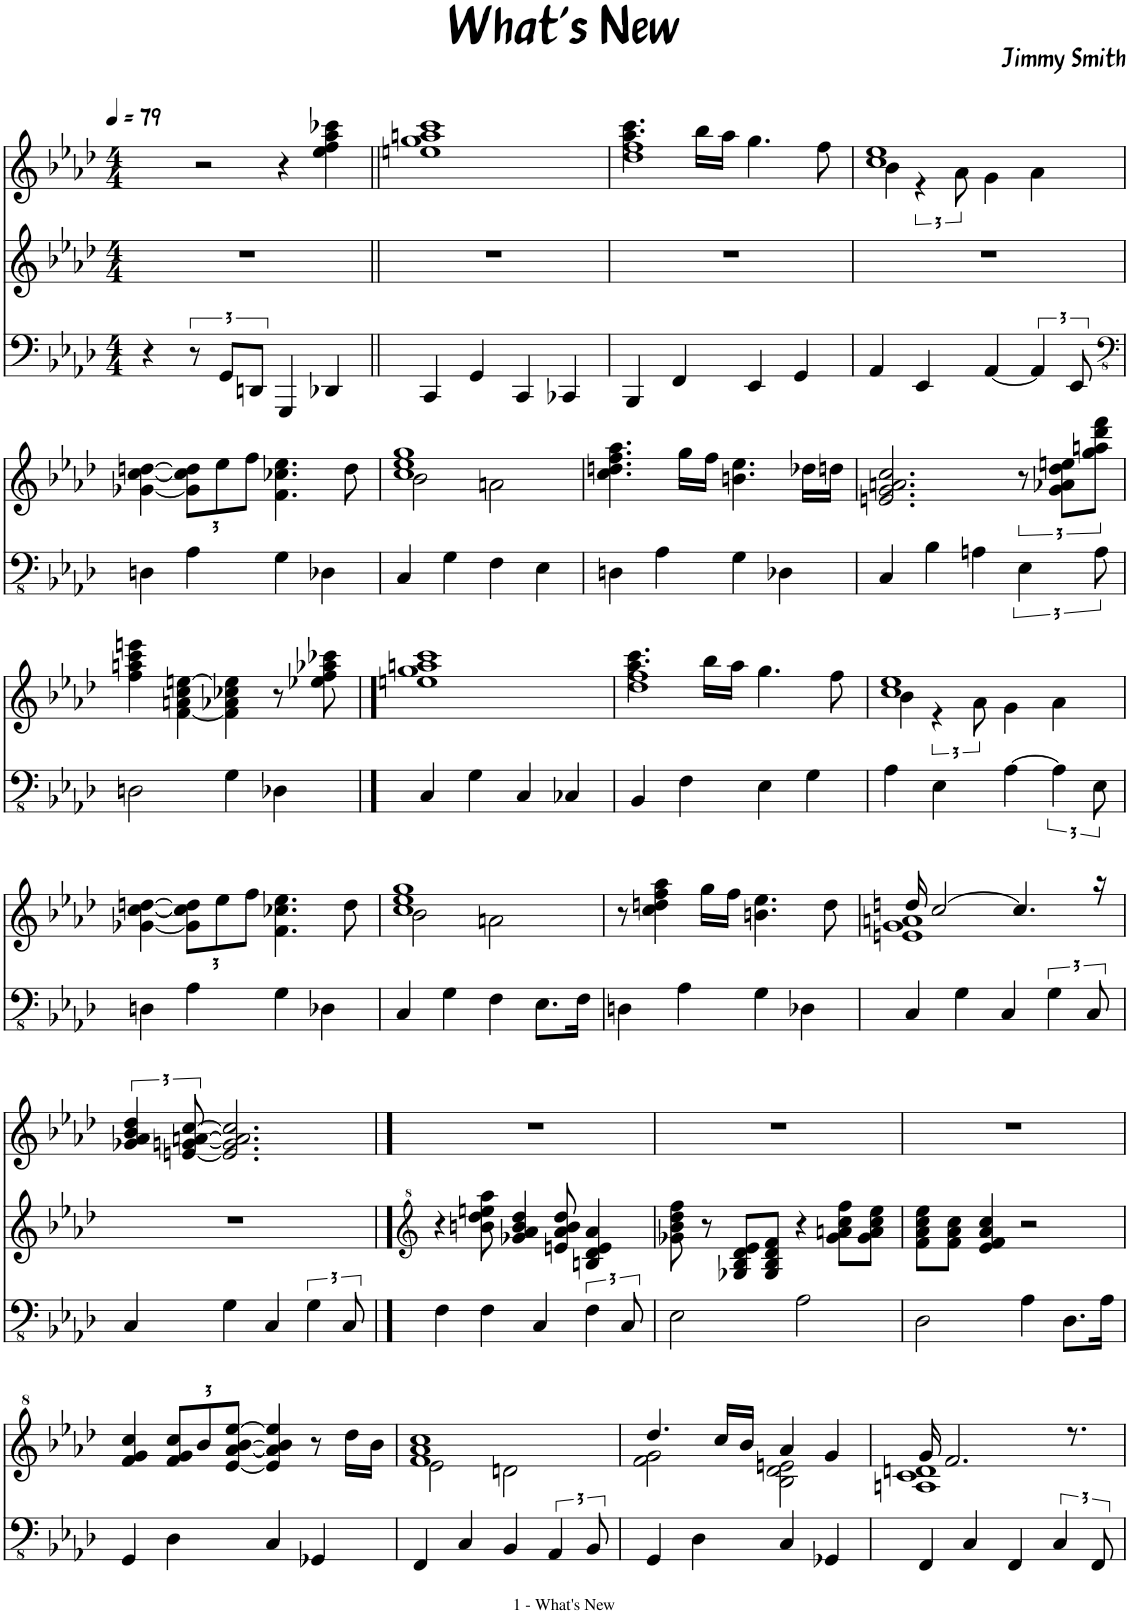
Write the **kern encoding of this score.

**kern	**kern	**kern
*part3	*part2	*part1
*staff3	*staff2	*staff1
*I"Fretless Electric Bass	*I"Piano	*I"Electronic Organ
*	*	*I'Elec Org
*clefF4	*clefG2	*clefG2
*k[b-e-a-d-]	*k[b-e-a-d-]	*k[b-e-a-d-]
*M4/4	*M4/4	*M4/4
*MM79	*MM79	*MM79
=1	=1	=1
4r	1r	2r
12r	.	.
12GG/L	.	.
12DDn/J	.	.
4GGG/	.	4r
4DD-X/	.	4ee-\ 4ff\ 4aa-\ 4ccc-X\
=2||	=2||	=2||
4CC/	1r	1een 1gg 1aan 1ccc
4GG/	.	.
4CC/	.	.
4CC-X/	.	.
=3	=3	=3
*	*	*^
4BBB-/	1r	4.aa-\ 4.ccc\	1dd- 1ff
4FF/	.	.	.
.	.	16bb-\LL	.
.	.	16aa-\JJ	.
4EE-/	.	4.gg\	.
4GG/	.	.	.
.	.	8ff\	.
=4	=4	=4	=4
4AA-/	1r	1cc 1ee-	4b-\
4EE-/	.	.	6r
.	.	.	12a-\
[4AA-/	.	.	4g\
6AA-/]	.	.	4a-\
12EE-/	.	.	.
*	*	*v	*v
!!LO:LB:g=z
=5	=5	=5
*clefFv4	*	*
4DDn\	1r	[4g-X\ [4cc\ [4ddn\
*	*	*Xbrackettup
4AA-\	.	12g-\] 12cc\] 12dd\]L
.	.	12ee-\
.	.	12ff\J
4GG\	.	4.f\ 4.cc-X\ 4.ee-\
4DD-X\	.	.
.	.	8dd\
=6	=6	=6
*	*	*^
4CC/	1r	1cc 1ee- 1gg	2b-\
4GG\	.	.	.
4FF\	.	.	2an\
4EE-\	.	.	.
*	*	*v	*v
=7	=7	=7
4DDn\	1r	4.cc\ 4.ddn\ 4.ff\ 4.aa-\
4AA-\	.	.
.	.	16gg\LL
.	.	16ff\JJ
4GG\	.	4.bn\ 4.ee-\
4DD-X\	.	.
.	.	16dd-X\LL
.	.	16ddn\JJ
=8	=8	=8
4CC/	1r	2.en/ 2.g/ 2.an/ 2.cc/
4BB-\	.	.
4AAn\	.	.
*	*	*brackettup
6EE-\	.	12r
.	.	12g\ 12a-X\ 12dd-\ 12een\L
12AA\	.	12gg\ 12aan\ 12ddd-\ 12fff\J
!!LO:LB:g=z
=9	=9	=9
2DDn\	1r	4ff\ 4aan\ 4ccc\ 4eeen\
.	.	[4f\ 4an\ 4cc\ [4een\
4GG\	.	4f\] 4a-X\ 4cc-X\ 4ee\]
4DD-X\	.	8r
.	.	8ee-X\ 8ff\ 8aa-X\ 8ccc-X\
==10	==10	==10
4CC/	1r	1een 1gg 1aan 1ccc
4GG\	.	.
4CC/	.	.
4CC-X/	.	.
=11	=11	=11
*	*	*^
4BBB-/	1r	4.aa-\ 4.ccc\	1dd- 1ff
4FF\	.	.	.
.	.	16bb-\LL	.
.	.	16aa-\JJ	.
4EE-\	.	4.gg\	.
4GG\	.	.	.
.	.	8ff\	.
=12	=12	=12	=12
4AA-\	1r	1cc 1ee-	4b-\
4EE-\	.	.	6r
.	.	.	12a-\
[4AA-\	.	.	4g\
6AA-\]	.	.	4a-\
12EE-\	.	.	.
*	*	*v	*v
!!LO:LB:g=z
=13	=13	=13
4DDn\	1r	[4g-X\ [4cc\ [4ddn\
*	*	*Xbrackettup
4AA-\	.	12g-\] 12cc\] 12dd\]L
.	.	12ee-\
.	.	12ff\J
4GG\	.	4.f\ 4.cc-X\ 4.ee-\
4DD-X\	.	.
.	.	8dd\
=14	=14	=14
*	*	*^
4CC/	1r	1cc 1ee- 1gg	2b-\
4GG\	.	.	.
4FF\	.	.	2an\
8.EE-\L	.	.	.
16FF\Jk	.	.	.
*	*	*v	*v
=15	=15	=15
4DDn\	1r	8r
.	.	4cc\ 4ddn\ 4ff\ 4aa-\
4AA-\	.	.
.	.	16gg\LL
.	.	16ff\JJ
4GG\	.	4.bn\ 4.ee-\
4DD-X\	.	.
.	.	8dd\
=16	=16	=16
*	*	*^
4CC/	1r	16ddn/	1en 1g 1an
.	.	[2cc/	.
4GG\	.	.	.
4CC/	.	.	.
.	.	4.cc/]	.
6GG\	.	.	.
12CC/	.	.	.
.	.	16r	.
*	*	*v	*v
!!LO:LB:g=z
=17	=17	=17
*	*	*brackettup
4CC/	1r	6g-X/ 6a-/ 6b-/ 6dd-/
.	.	[12en/ [12gn/ [12an/ [12cc/
4GG\	.	2.e/] 2.g/] 2.a/] 2.cc/]
4CC/	.	.
6GG\	.	.
12CC/	.	.
==18	==18	==18
*	*clefG^2	*
4FF\	4r	1r
4FF\	8bbn\ 8ddd-\ 8eeen\ 8aaa-\	.
.	4gg-X/ 4aa-/ 4bb/ 4ddd-/	.
4CC/	.	.
.	8een/ 8aa-/ 8bb/ 8ddd-/	.
6FF\	4bn/ 4dd-/ 4ee/ 4aa-/	.
12CC/	.	.
=19	=19	=19
2EE-\	8gg-X\ 8bb-\ 8ddd-\ 8fff\	1r
.	8r	.
.	8g-X/ 8b-/ 8dd-/ 8ee-/L	.
.	8g-/ 8b-/ 8dd-/ 8ff/J	.
2AA-\	4r	.
.	8gg-\ 8aan\ 8ccc\ 8fff\L	.
.	8gg-\ 8aa\ 8ccc\ 8eee-\J	.
=20	=20	=20
2DD-\	8ff\ 8aa-\ 8ccc\ 8eee-\L	1r
.	8ff\ 8aa-\ 8ccc\J	.
.	4ee-/ 4ff/ 4aa-/ 4ccc/	.
4AA-\	2r	.
8.DD-\L	.	.
16AA-\Jk	.	.
!!LO:LB:g=z
=21	=21	=21
4GGG/	4ff/ 4gg/ 4ccc/	1r
*	*Xbrackettup	*
4DD-\	12ff/ 12gg/ 12ccc/L	.
.	12bb-/	.
.	[12ee-/ [12aa-/ [12bb-/ [12eee-/J	.
4CC/	4ee-/] 4aa-/] 4bb-/] 4eee-/]	.
4GGG-X/	8r	.
.	16ddd-\LL	.
.	16bb-\JJ	.
=22	=22	=22
*	*^	*
4FFF/	1ff 1aa- 1ccc	2ee-\	1r
4CC/	.	.	.
4BBB-/	.	2ddn\	.
6AAA-/	.	.	.
12BBB-/	.	.	.
=23	=23	=23	=23
4GGG/	4.ddd-/	2ff\ 2gg\	1r
4DD-\	.	.	.
.	16ccc/LL	.	.
.	16bb-/JJ	.	.
4CC/	4aa-/	2b-\ 2dd-\ 2een\	.
4GGG-X/	4gg/	.	.
=24	=24	=24	=24
4FFF/	16gg/	1an 1cc 1ddn	1r
.	2.ff/	.	.
4CC/	.	.	.
4FFF/	.	.	.
6CC/	.	.	.
.	8.r	.	.
12FFF/	.	.	.
*	*v	*v	*
=	=	=
*-	*-	*-
